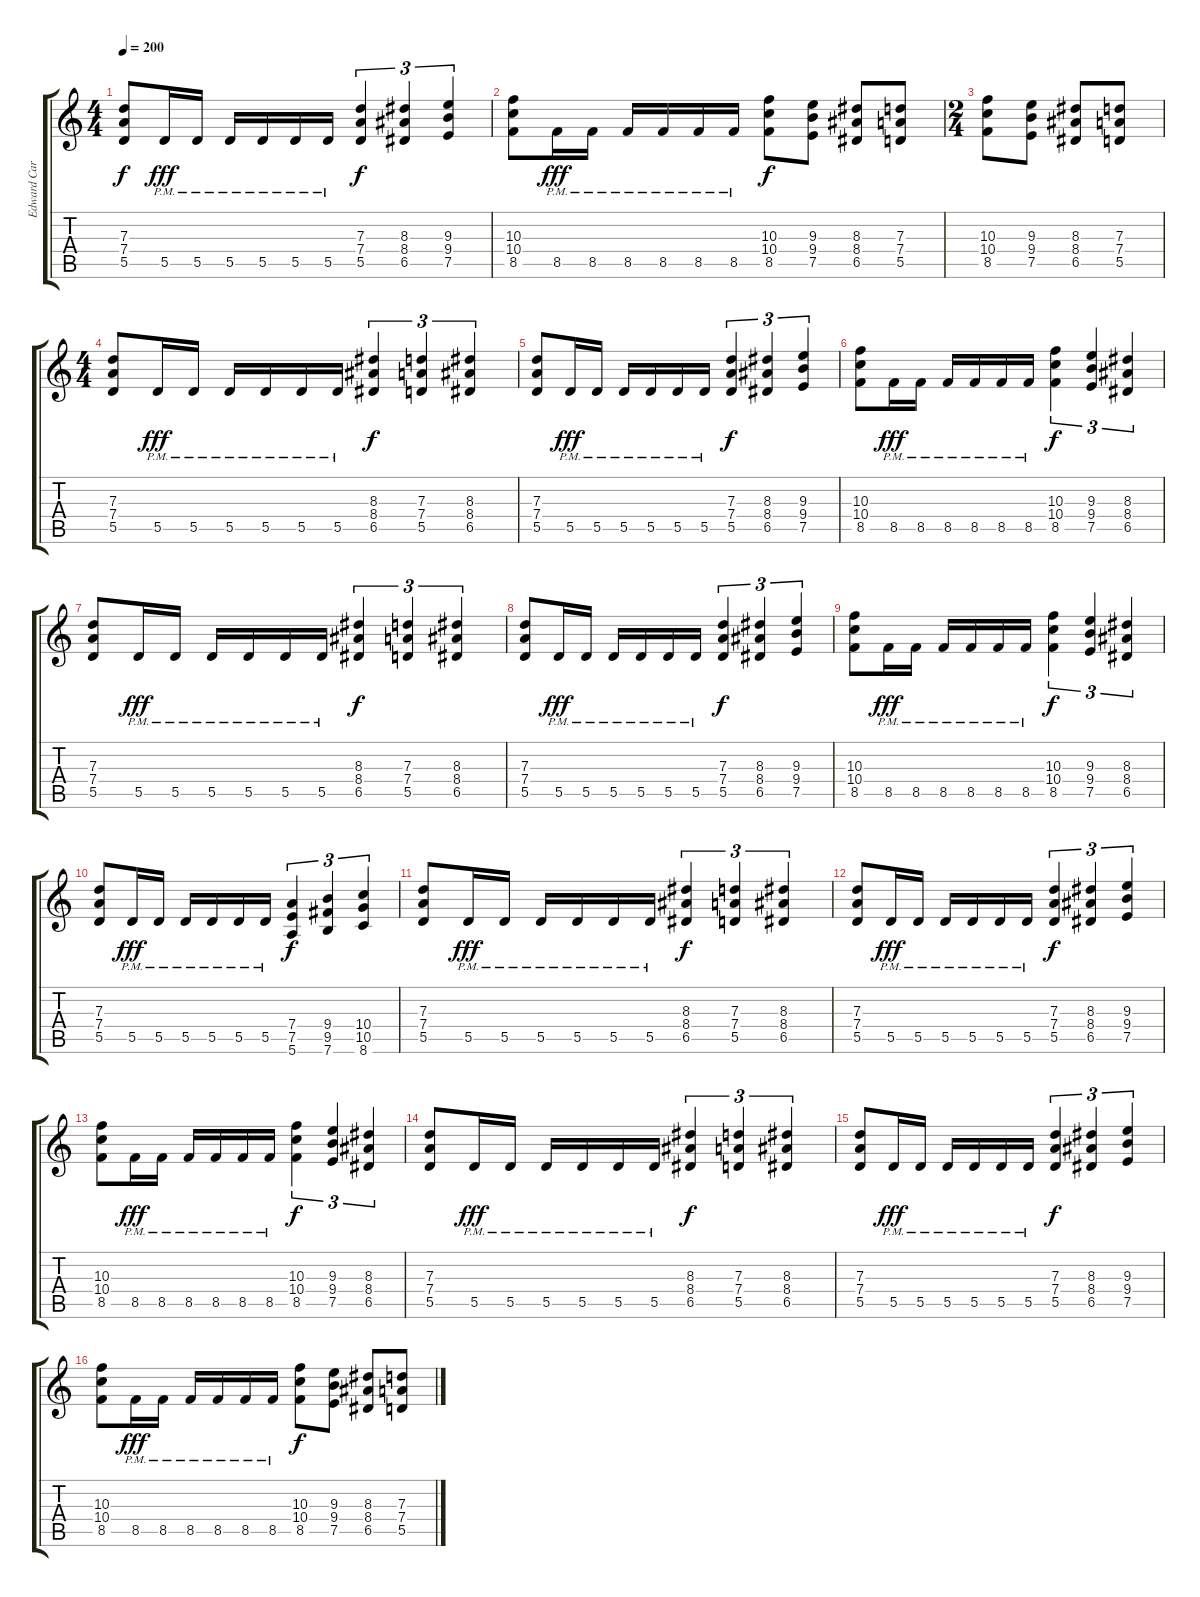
\track ("Edward Carlson" "Edward Car") {instrument overdrivenguitar}
\staff {score tabs}
\tuning (E4 B3 G3 D3 A2 E2) {hide}
\ts (4 4)
\tempo 200
\clef g2
\ks c
(7.3 7.4 5.5).8{dy f} 5.5{pm}.16{dy fff} 5.5{pm}.16 5.5{pm}.16 5.5{pm}.16 5.5{pm}.16 5.5{pm}.16 (7.3 7.4 5.5).4{tu (3 2) dy f} (8.3 8.4 6.5).4{tu (3 2)} (9.3 9.4 7.5).4{tu (3 2)} |
(10.3 10.4 8.5).8 8.5{pm}.16{dy fff} 8.5{pm}.16 8.5{pm}.16 8.5{pm}.16 8.5{pm}.16 8.5{pm}.16 (10.3 10.4 8.5).8{dy f} (9.3 9.4 7.5).8 (8.3 8.4 6.5).8 (7.3 7.4 5.5).8 |
\ts (2 4)
(10.3 10.4 8.5).8 (9.3 9.4 7.5).8 (8.3 8.4 6.5).8 (7.3 7.4 5.5).8 |
\ts (4 4)
(7.3 7.4 5.5).8 5.5{pm}.16{dy fff} 5.5{pm}.16 5.5{pm}.16 5.5{pm}.16 5.5{pm}.16 5.5{pm}.16 (8.3 8.4 6.5).4{tu (3 2) dy f} (7.3 7.4 5.5).4{tu (3 2)} (8.3 8.4 6.5).4{tu (3 2)} |
(7.3 7.4 5.5).8 5.5{pm}.16{dy fff} 5.5{pm}.16 5.5{pm}.16 5.5{pm}.16 5.5{pm}.16 5.5{pm}.16 (7.3 7.4 5.5).4{tu (3 2) dy f} (8.3 8.4 6.5).4{tu (3 2)} (9.3 9.4 7.5).4{tu (3 2)} |
(10.3 10.4 8.5).8 8.5{pm}.16{dy fff} 8.5{pm}.16 8.5{pm}.16 8.5{pm}.16 8.5{pm}.16 8.5{pm}.16 (10.3 10.4 8.5).4{tu (3 2) dy f} (9.3 9.4 7.5).4{tu (3 2)} (8.3 8.4 6.5).4{tu (3 2)} |
(7.3 7.4 5.5).8 5.5{pm}.16{dy fff} 5.5{pm}.16 5.5{pm}.16 5.5{pm}.16 5.5{pm}.16 5.5{pm}.16 (8.3 8.4 6.5).4{tu (3 2) dy f} (7.3 7.4 5.5).4{tu (3 2)} (8.3 8.4 6.5).4{tu (3 2)} |
(7.3 7.4 5.5).8 5.5{pm}.16{dy fff} 5.5{pm}.16 5.5{pm}.16 5.5{pm}.16 5.5{pm}.16 5.5{pm}.16 (7.3 7.4 5.5).4{tu (3 2) dy f} (8.3 8.4 6.5).4{tu (3 2)} (9.3 9.4 7.5).4{tu (3 2)} |
(10.3 10.4 8.5).8 8.5{pm}.16{dy fff} 8.5{pm}.16 8.5{pm}.16 8.5{pm}.16 8.5{pm}.16 8.5{pm}.16 (10.3 10.4 8.5).4{tu (3 2) dy f} (9.3 9.4 7.5).4{tu (3 2)} (8.3 8.4 6.5).4{tu (3 2)} |
(7.3 7.4 5.5).8 5.5{pm}.16{dy fff} 5.5{pm}.16 5.5{pm}.16 5.5{pm}.16 5.5{pm}.16 5.5{pm}.16 (7.4 7.5 5.6).4{tu (3 2) dy f} (9.4 9.5 7.6).4{tu (3 2)} (10.4 10.5 8.6).4{tu (3 2)} |
(7.3 7.4 5.5).8 5.5{pm}.16{dy fff} 5.5{pm}.16 5.5{pm}.16 5.5{pm}.16 5.5{pm}.16 5.5{pm}.16 (8.3 8.4 6.5).4{tu (3 2) dy f} (7.3 7.4 5.5).4{tu (3 2)} (8.3 8.4 6.5).4{tu (3 2)} |
(7.3 7.4 5.5).8 5.5{pm}.16{dy fff} 5.5{pm}.16 5.5{pm}.16 5.5{pm}.16 5.5{pm}.16 5.5{pm}.16 (7.3 7.4 5.5).4{tu (3 2) dy f} (8.3 8.4 6.5).4{tu (3 2)} (9.3 9.4 7.5).4{tu (3 2)} |
(10.3 10.4 8.5).8 8.5{pm}.16{dy fff} 8.5{pm}.16 8.5{pm}.16 8.5{pm}.16 8.5{pm}.16 8.5{pm}.16 (10.3 10.4 8.5).4{tu (3 2) dy f} (9.3 9.4 7.5).4{tu (3 2)} (8.3 8.4 6.5).4{tu (3 2)} |
(7.3 7.4 5.5).8 5.5{pm}.16{dy fff} 5.5{pm}.16 5.5{pm}.16 5.5{pm}.16 5.5{pm}.16 5.5{pm}.16 (8.3 8.4 6.5).4{tu (3 2) dy f} (7.3 7.4 5.5).4{tu (3 2)} (8.3 8.4 6.5).4{tu (3 2)} |
(7.3 7.4 5.5).8 5.5{pm}.16{dy fff} 5.5{pm}.16 5.5{pm}.16 5.5{pm}.16 5.5{pm}.16 5.5{pm}.16 (7.3 7.4 5.5).4{tu (3 2) dy f} (8.3 8.4 6.5).4{tu (3 2)} (9.3 9.4 7.5).4{tu (3 2)} |
(10.3 10.4 8.5).8 8.5{pm}.16{dy fff} 8.5{pm}.16 8.5{pm}.16 8.5{pm}.16 8.5{pm}.16 8.5{pm}.16 (10.3 10.4 8.5).8{dy f} (9.3 9.4 7.5).8 (8.3 8.4 6.5).8 (7.3 7.4 5.5).8
